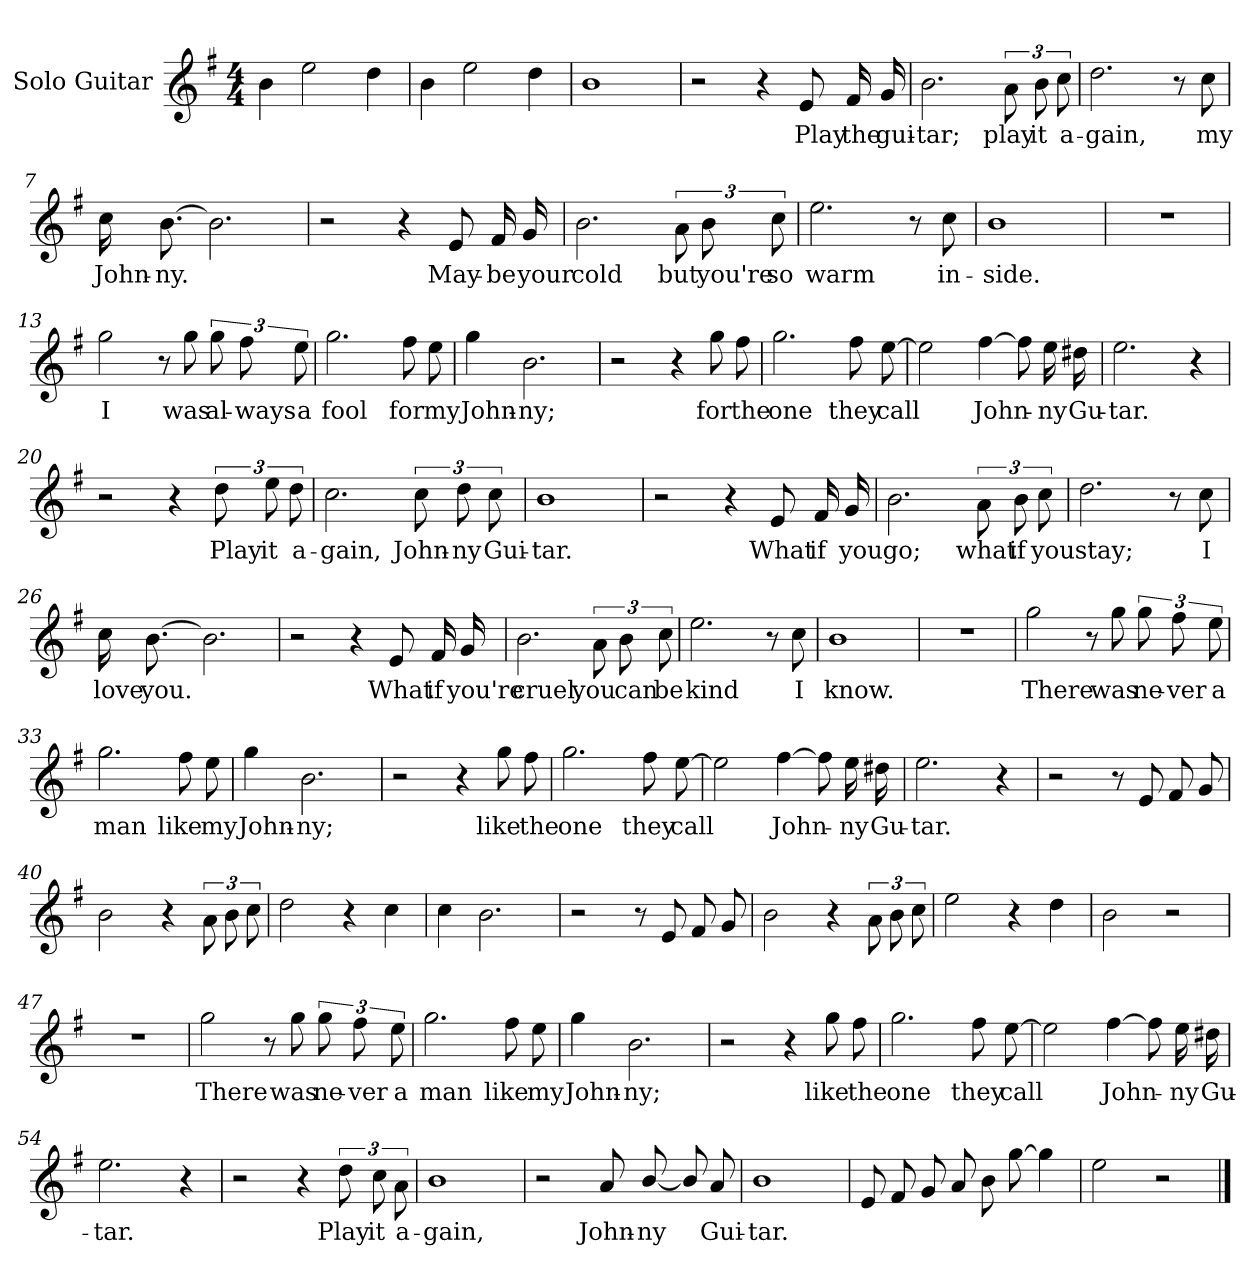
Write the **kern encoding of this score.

**kern	**text
*part1	*part1
*staff1	*staff1
*I"Solo Guitar	*
*I'Solo Guitar	*
*clefG2	*
*k[f#]	*
*M4/4	*
=1	=1
4b\	.
2ee\	.
4dd\	.
=2	=2
4b\	.
2ee\	.
4dd\	.
=3	=3
1b	.
=4	=4
2r	.
4r	.
8e/L	Play
16f#/L	the
16g/J	gui-
!!LO:LB:g=z
=5	=5
2.b\	tar;
12a\L	play
12b\	it
12cc\	a-
=6	=6
2.dd\	gain,
8r	.
8cc\	my
=7	=7
16cc\LL	John-
[>8.b\	ny.
2.b\]	.
=8	=8
2r	.
4r	.
8e/L	May-
16f#/L	be
16g/J	your
!!LO:LB:g=z
=9	=9
2.b\	cold
12a\L	but
12b\	you're
12cc\	so
=10	=10
2.ee\	warm
8r	.
8cc\	in-
=11	=11
1b	side.
=12	=12
1r	.
=13	=13
2gg\	I
8r	.
8gg\	was
12gg\L	al-
12ff#\	ways
12ee\	a
!!LO:LB:g=z
=14	=14
2.gg\	fool
8ff#\L	for
8ee\	my
=15	=15
4gg\	John-
2.b\	ny;
=16	=16
2r	.
4r	.
8gg\L	for
8ff#\	the
=17	=17
2.gg\	one
8ff#\L	they
[>8ee\	call
=18	=18
2ee\]	.
[>4ff#\	John-
8ff#\L]	.
16ee\L	ny
16dd#X\J	Gu-
!!LO:LB:g=z
=19	=19
2.ee\	tar.
4r	.
=20	=20
2r	.
4r	.
12dd\L	Play
12ee\	it
12dd\	a-
=21	=21
2.cc\	gain,
12cc\L	John-
12dd\	ny
12cc\	Gui-
=22	=22
1b	tar.
=23	=23
2r	.
4r	.
8e/L	What
16f#/L	if
16g/J	you
!!LO:LB:g=z
=24	=24
2.b\	go;
12a\L	what
12b\	if
12cc\	you
=25	=25
2.dd\	stay;
8r	.
8cc\	I
=26	=26
16cc\LL	love
[>8.b\	you.
2.b\]	.
=27	=27
2r	.
4r	.
8e/L	What
16f#/L	if
16g/J	you're
!!LO:LB:g=z
=28	=28
2.b\	cruel,
12a\L	you
12b\	can
12cc\	be
=29	=29
2.ee\	kind
8r	.
8cc\	I
=30	=30
1b	know.
=31	=31
1r	.
=32	=32
2gg\	There
8r	.
8gg\	was
12gg\L	ne-
12ff#\	ver
12ee\	a
!!LO:PB:g=z
=33	=33
2.gg\	man
8ff#\L	like
8ee\	my
=34	=34
4gg\	John-
2.b\	ny;
=35	=35
2r	.
4r	.
8gg\L	like
8ff#\	the
=36	=36
2.gg\	one
8ff#\L	they
[>8ee\	call
=37	=37
2ee\]	.
[>4ff#\	John-
8ff#\L]	.
16ee\L	ny
16dd#X\J	Gu-
!!LO:LB:g=z
=38	=38
2.ee\	tar.
4r	.
=39	=39
2r	.
8r	.
8e/	.
8f#/L	.
8g/	.
=40	=40
2b\	.
4r	.
12a\L	.
12b\	.
12cc\	.
=41	=41
2dd\	.
4r	.
4cc\	.
=42	=42
4cc\	.
2.b\	.
!!LO:LB:g=z
=43	=43
2r	.
8r	.
8e/	.
8f#/L	.
8g/	.
=44	=44
2b\	.
4r	.
12a\L	.
12b\	.
12cc\	.
=45	=45
2ee\	.
4r	.
4dd\	.
=46	=46
2b\	.
2r	.
=47	=47
1r	.
!!LO:LB:g=z
=48	=48
2gg\	There
8r	.
8gg\	was
12gg\L	ne-
12ff#\	ver
12ee\	a
=49	=49
2.gg\	man
8ff#\L	like
8ee\	my
=50	=50
4gg\	John-
2.b\	ny;
=51	=51
2r	.
4r	.
8gg\L	like
8ff#\	the
!!LO:LB:g=z
=52	=52
2.gg\	one
8ff#\L	they
[>8ee\	call
=53	=53
2ee\]	.
[>4ff#\	John-
8ff#\L]	.
16ee\L	ny
16dd#X\J	Gu-
=54	=54
2.ee\	tar.
4r	.
=55	=55
2r	.
4r	.
12dd\L	Play
12cc\	it
12a\	a-
!!LO:LB:g=z
=56	=56
1b	gain,
=57	=57
2r	.
8a/L	John-
[<8b/	ny
8b/L]	.
8a/	Gui-
=58	=58
1b	tar.
=59	=59
8e/L	.
8f#/	.
8g/L	.
8a/	.
8b\L	.
[>8gg\	.
4gg\]	.
=60	=60
2ee\	.
2r	.
==	==
*-	*-
